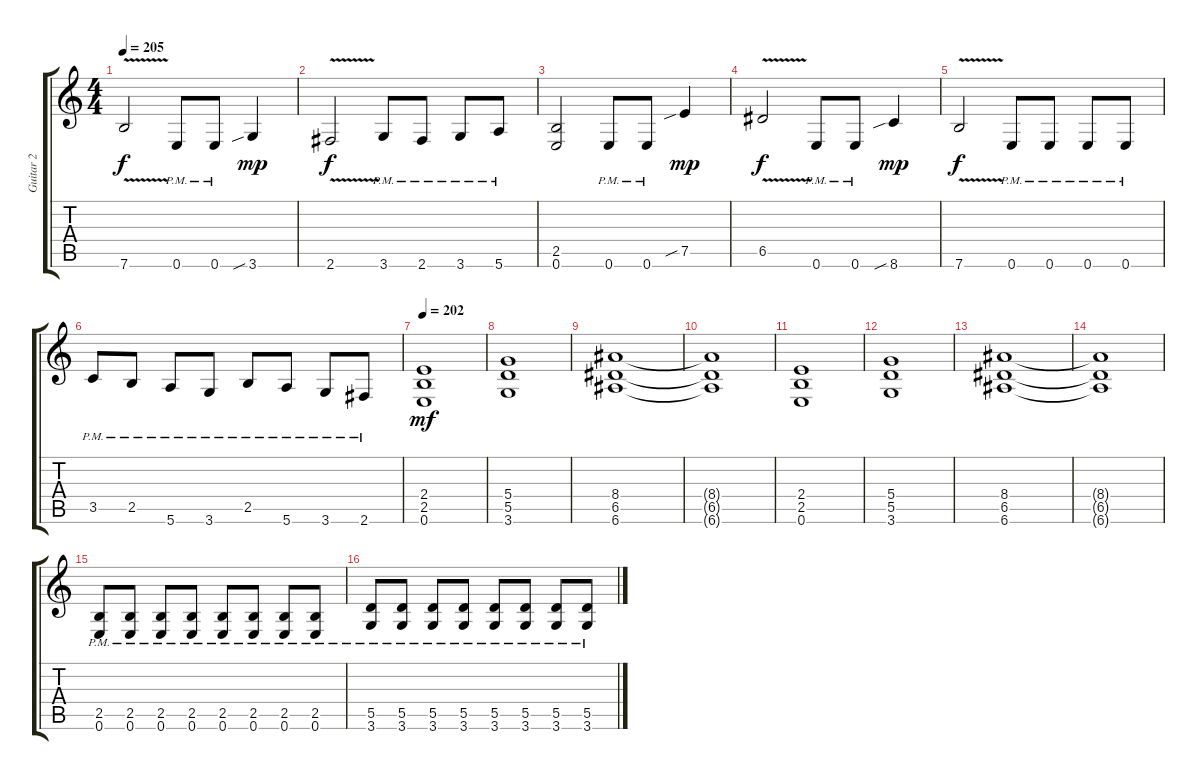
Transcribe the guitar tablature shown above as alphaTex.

\track ("Guitar 2" "Guitar 2") {instrument distortionguitar bank 108}
\staff {score tabs}
\tuning (E4 B3 G3 D3 A2 E2) {hide}
\ts (4 4)
\tempo 205
\clef g2
\ks c
7.6{v}.2{dy f} 0.6{pm}.8 0.6{pm}.8 3.6{sib}.4{dy mp} |
2.6{v}.2{dy f} 3.6{pm}.8 2.6{pm}.8 3.6{pm}.8 5.6{pm}.8 |
(2.5 0.6).2 0.6{pm}.8 0.6{pm}.8 7.5{sib}.4{dy mp} |
6.5{v}.2{dy f} 0.6{pm}.8 0.6{pm}.8 8.6{sib}.4{dy mp} |
7.6{v}.2{dy f} 0.6{pm}.8 0.6{pm}.8 0.6{pm}.8 0.6{pm}.8 |
3.5{pm}.8 2.5{pm}.8 5.6{pm}.8 3.6{pm}.8 2.5{pm}.8 5.6{pm}.8 3.6{pm}.8 2.6{pm}.8 |
\tempo 202
(2.4 2.5 0.6).1{dy mf} |
(5.4 5.5 3.6).1 |
(8.4 6.5 6.6).1 |
(8.4{t} 6.5{t} 6.6{t}).1 |
(2.4 2.5 0.6).1 |
(5.4 5.5 3.6).1 |
(8.4 6.5 6.6).1 |
(8.4{t} 6.5{t} 6.6{t}).1 |
(2.5{pm} 0.6{pm}).8 (2.5{pm} 0.6{pm}).8 (2.5{pm} 0.6{pm}).8 (2.5{pm} 0.6{pm}).8 (2.5{pm} 0.6{pm}).8 (2.5{pm} 0.6{pm}).8 (2.5{pm} 0.6{pm}).8 (2.5{pm} 0.6{pm}).8 |
(5.5{pm} 3.6{pm}).8 (5.5{pm} 3.6{pm}).8 (5.5{pm} 3.6{pm}).8 (5.5{pm} 3.6{pm}).8 (5.5{pm} 3.6{pm}).8 (5.5{pm} 3.6{pm}).8 (5.5{pm} 3.6{pm}).8 (5.5{pm} 3.6{pm}).8
